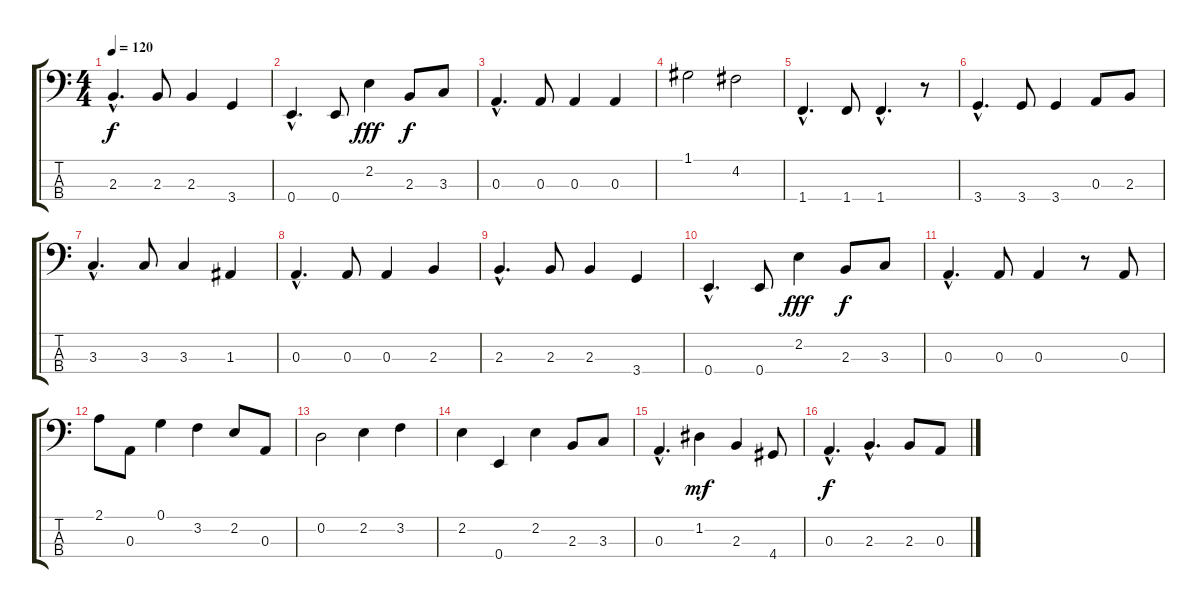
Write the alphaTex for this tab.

\track "" {instrument slapbass1}
\staff {score tabs}
\tuning (G2 D2 A1 E1) {hide}
\ts (4 4)
\tempo 120
\clef f4
\ks c
2.3{hac}.4{d dy f} 2.3.8 2.3.4 3.4.4 |
0.4{hac}.4{d} 0.4.8 2.2.4{dy fff} 2.3.8{dy f} 3.3.8 |
0.3{hac}.4{d} 0.3.8 0.3.4 0.3.4 |
1.1.2 4.2.2 |
1.4{hac}.4{d} 1.4.8 1.4{hac}.4{d} r.8 |
3.4{hac}.4{d} 3.4.8 3.4.4 0.3.8 2.3.8 |
3.3{hac}.4{d} 3.3.8 3.3.4 1.3.4 |
0.3{hac}.4{d} 0.3.8 0.3.4 2.3.4 |
2.3{hac}.4{d} 2.3.8 2.3.4 3.4.4 |
0.4{hac}.4{d} 0.4.8 2.2.4{dy fff} 2.3.8{dy f} 3.3.8 |
0.3{hac}.4{d} 0.3.8 0.3.4 r.8 0.3.8 |
2.1.8 0.3.8 0.1.4 3.2.4 2.2.8 0.3.8 |
0.2.2 2.2.4 3.2.4 |
2.2.4 0.4.4 2.2.4 2.3.8 3.3.8 |
0.3{hac}.4{d} 1.2.4{dy mf} 2.3.4 4.4.8 |
0.3{hac}.4{d dy f} 2.3{hac}.4{d} 2.3.8 0.3.8
